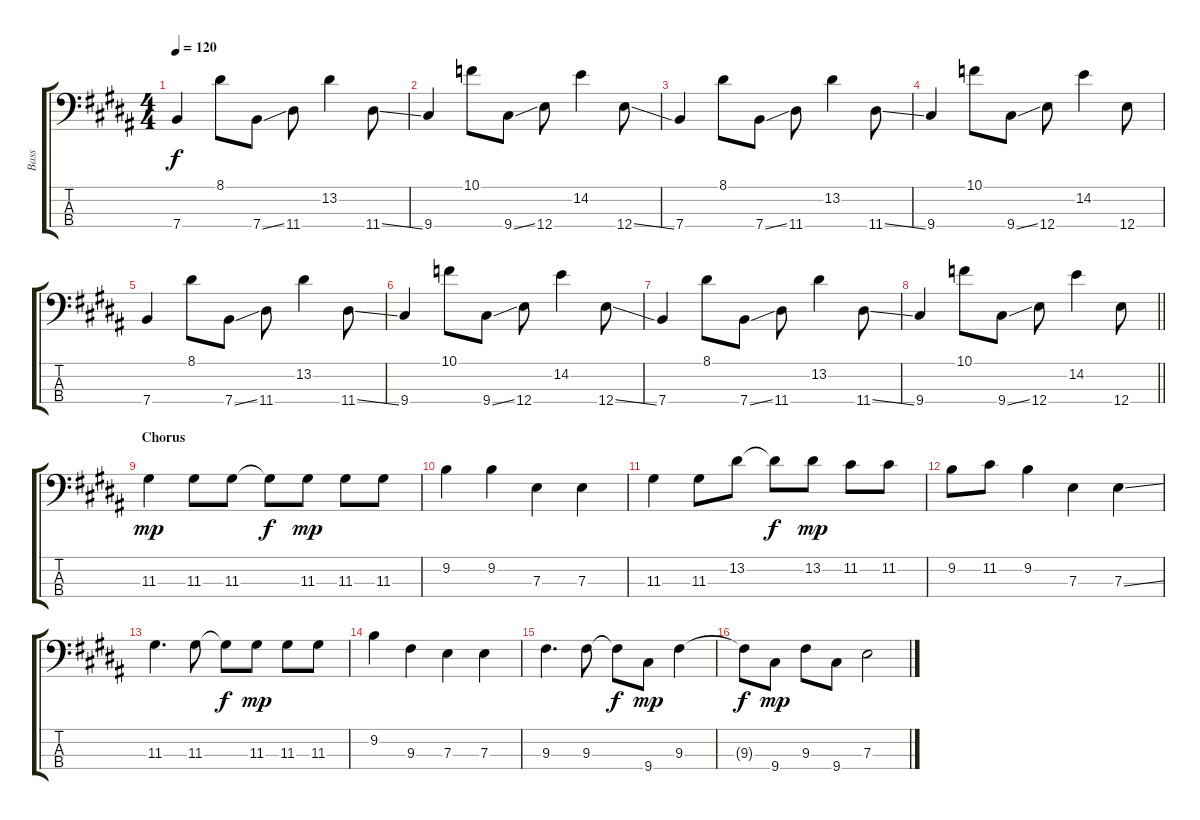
\track ("Bass" "Bass") {instrument electricbassfinger}
\staff {score tabs}
\tuning (G2 D2 A1 E1) {hide}
\ts (4 4)
\tempo 120
\clef f4
\ks b
7.4.4{dy f} 8.1.8 7.4{ss}.8 11.4.8 13.2.4 11.4{ss}.8 |
9.4.4 10.1.8 9.4{ss}.8 12.4.8 14.2.4 12.4{ss}.8 |
7.4.4 8.1.8 7.4{ss}.8 11.4.8 13.2.4 11.4{ss}.8 |
9.4.4 10.1.8 9.4{ss}.8 12.4.8 14.2.4 12.4.8 |
7.4.4 8.1.8 7.4{ss}.8 11.4.8 13.2.4 11.4{ss}.8 |
9.4.4 10.1.8 9.4{ss}.8 12.4.8 14.2.4 12.4{ss}.8 |
7.4.4 8.1.8 7.4{ss}.8 11.4.8 13.2.4 11.4{ss}.8 |
\barLineRight lightlight
9.4.4 10.1.8 9.4{ss}.8 12.4.8 14.2.4 12.4.8 |
\section ("" "Chorus")
11.3.4{dy mp} 11.3.8 11.3.8 11.3{t}.8{dy f} 11.3.8{dy mp} 11.3.8 11.3.8 |
9.2.4 9.2.4 7.3.4 7.3.4 |
11.3.4 11.3.8 13.2.8 13.2{t}.8{dy f} 13.2.8{dy mp} 11.2.8 11.2.8 |
9.2.8 11.2.8 9.2.4 7.3.4 7.3{ss}.4 |
11.3.4{d} 11.3.8 11.3{t}.8{dy f} 11.3.8{dy mp} 11.3.8 11.3.8 |
9.2.4 9.3.4 7.3.4 7.3.4 |
9.3.4{d} 9.3.8 9.3{t}.8{dy f} 9.4.8{dy mp} 9.3.4 |
9.3{t}.8{dy f} 9.4.8{dy mp} 9.3.8 9.4.8 7.3.2
